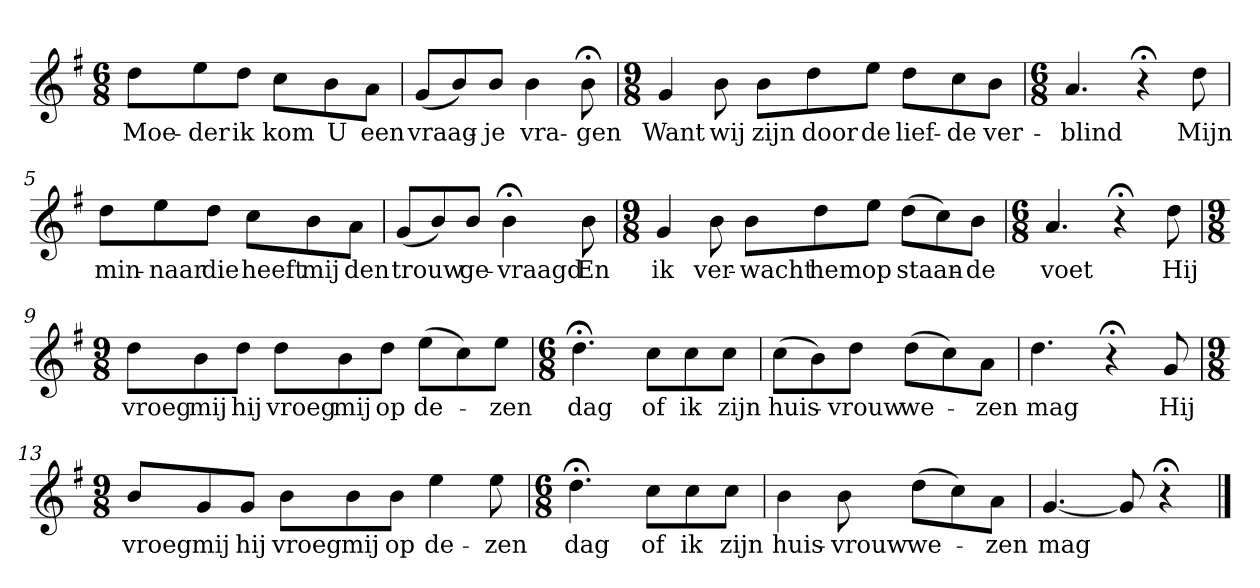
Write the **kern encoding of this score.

**kern	**text
*part1	*part1
*staff1	*staff1
*k[f#]	*
*G:	*
*M6/8	*
*MM120	*
=1	=1
8ddL	Moe-
8ee	-der
8ddJ	ik
8ccL	kom
8b	U
8aJ	een
=2	=2
(8gL	vraag-
8b)	.
8bJ	-je
4b	vra-
8b;<	-gen
=3	=3
*M9/8	*
4g	Want
8b	wij
8bL	zijn
8dd	door
8eeJ	de
8ddL	lief-
8cc	-de
8bJ	ver-
=4	=4
*M6/8	*
4.a	-blind
4r;<	.
8dd	Mijn
=5	=5
8ddL	min-
8ee	-naar
8ddJ	die
8ccL	heeft
8b	mij
8aJ	den
=6	=6
(8gL	trouw
8b)	.
8bJ	ge-
4b;<	-vraagd
8b	En
=7	=7
*M9/8	*
4g	ik
8b	ver-
8bL	-wacht
8dd	hem
8eeJ	op
(8ddL	staan-
8cc)	.
8bJ	-de
=8	=8
*M6/8	*
4.a	voet
4r;<	.
8dd	Hij
=9	=9
*M9/8	*
8ddL	vroeg
8b	mij
8ddJ	hij
8ddL	vroeg
8b	mij
8ddJ	op
(8eeL	de-
8cc)	.
8eeJ	-zen
=10	=10
*M6/8	*
4.dd;<	dag
8ccL	of
8cc	ik
8ccJ	zijn
=11	=11
(8ccL	huis-
8b)	.
8ddJ	-vrouw
(8ddL	we-
8cc)	.
8aJ	-zen
=12	=12
4.dd	mag
4r;<	.
8g	Hij
=13	=13
*M9/8	*
8bL	vroeg
8g	mij
8gJ	hij
8bL	vroeg
8b	mij
8bJ	op
4ee	de-
8ee	-zen
=14	=14
*M6/8	*
4.dd;<	dag
8ccL	of
8cc	ik
8ccJ	zijn
=15	=15
4b	huis-
8b	-vrouw
(8ddL	we-
8cc)	.
8aJ	-zen
=16	=16
[4.g	mag
8g]	.
4r;<	.
==	==
*-	*-
